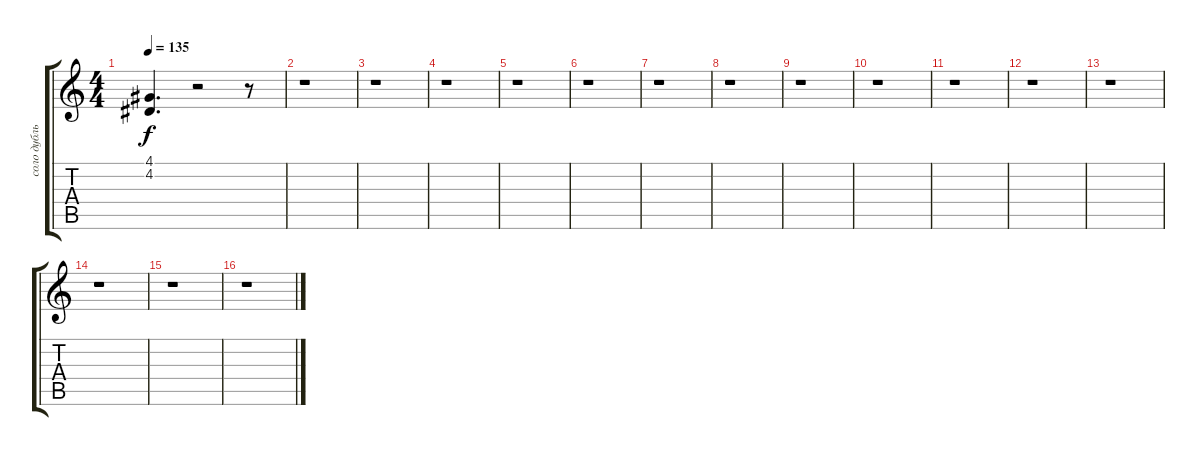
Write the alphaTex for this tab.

\track ("соло дубль 3" "соло дубль") {instrument electricpiano2}
\staff {score tabs}
\tuning (E4 B3 G3 D3 A2 E2) {hide}
\ts (4 4)
\tempo 135
\clef g2
\ks c
(4.1{t} 4.2{t}).4{d dy f} r.2 r.8 |
r.1 |
r.1 |
r.1 |
r.1 |
r.1 |
r.1 |
r.1 |
r.1 |
r.1 |
r.1 |
r.1 |
r.1 |
r.1 |
r.1 |
r.1
